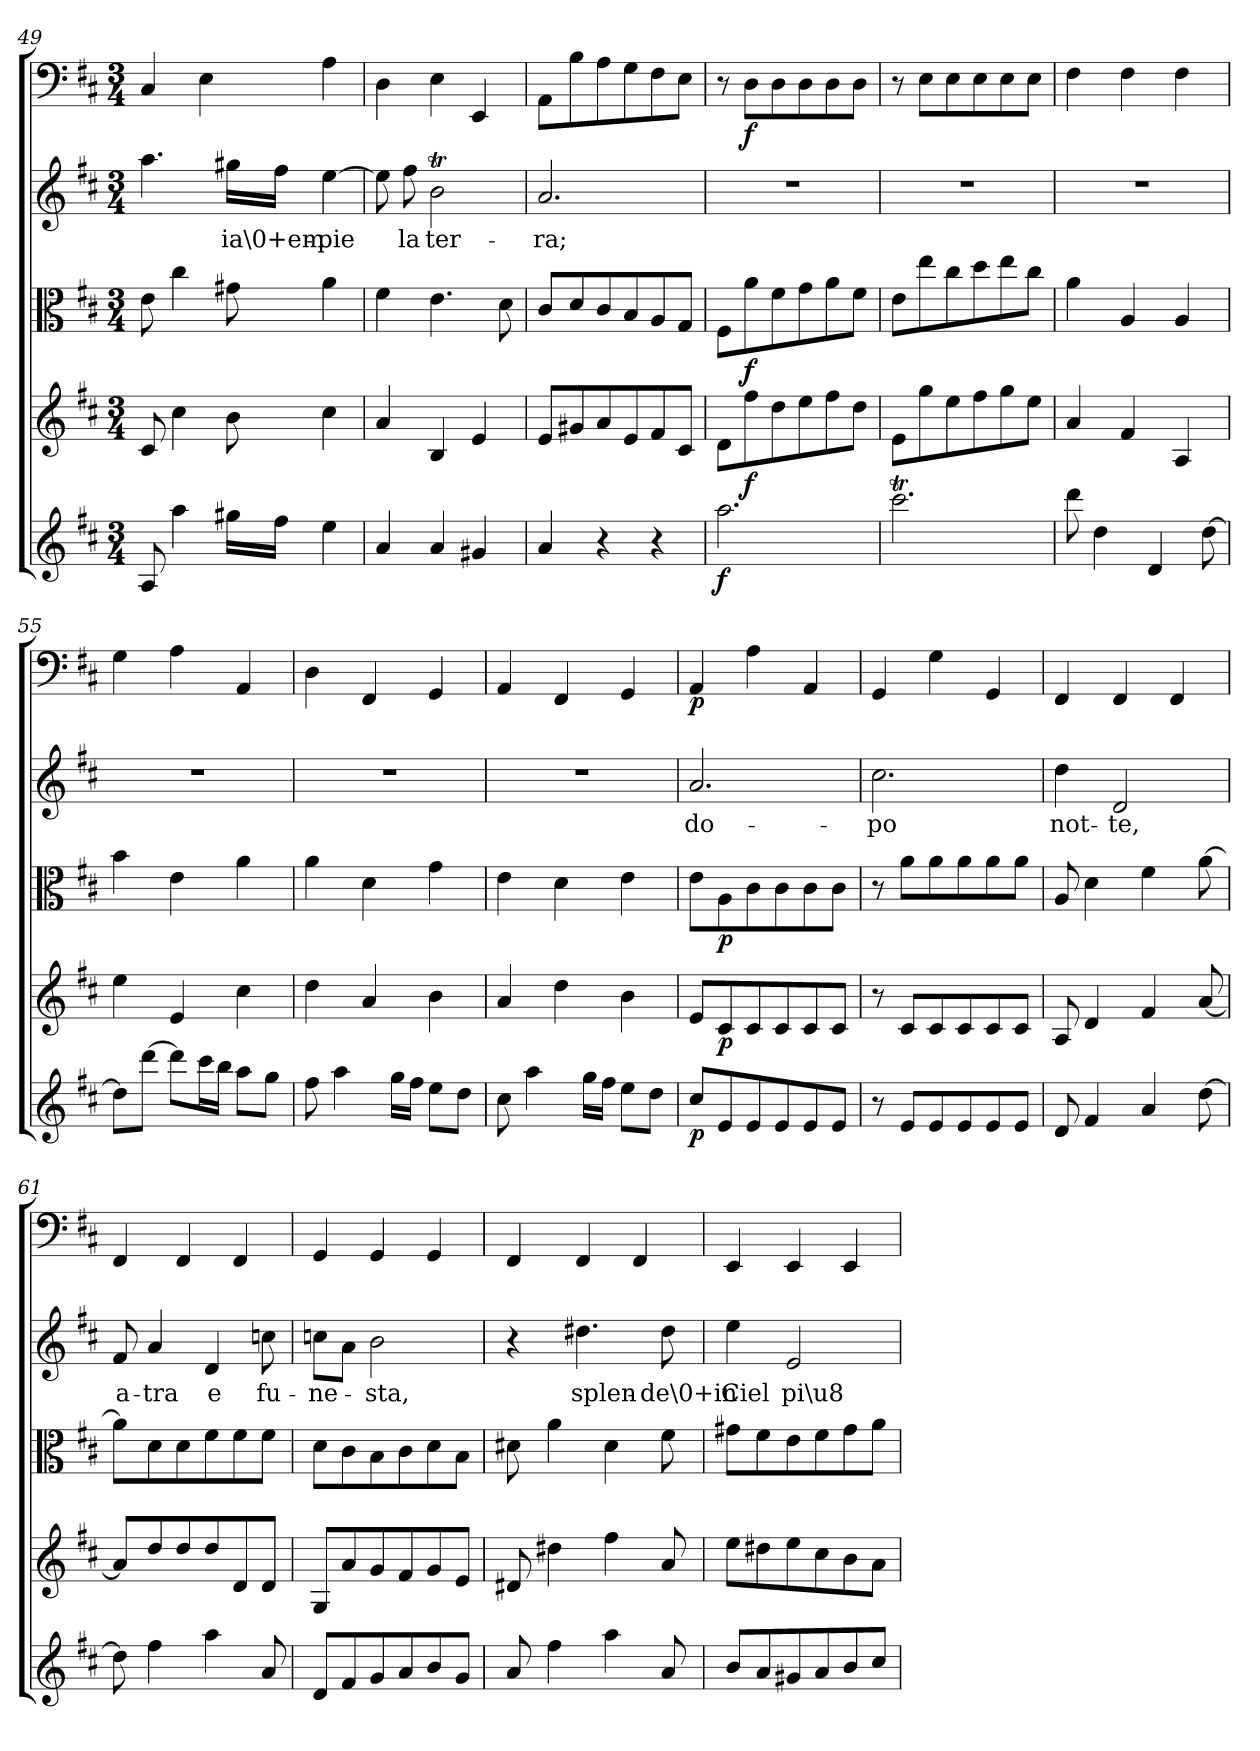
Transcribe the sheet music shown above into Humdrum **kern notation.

**kern	**dynam	**kern	**dynam	**kern	**dynam	**kern	**text	**kern	**dynam
*part5	*part5	*part4	*part4	*part3	*part3	*part2	*part2	*part1	*part1
*staff5	*staff5	*staff4	*staff4	*staff3	*staff3	*staff2	*staff2	*staff1	*staff1
*clefG2	*	*clefG2	*	*clefC3	*	*clefG2	*	*clefF4	*
*k[f#c#]	*	*k[f#c#]	*	*k[f#c#]	*	*k[f#c#]	*	*k[f#c#]	*
*D:	*	*D:	*	*D:	*	*D:	*	*D:	*
*M3/4	*	*M3/4	*	*M3/4	*	*M3/4	*	*M3/4	*
=49	=49	=49	=49	=49	=49	=49	=49	=49	=49
8A/	.	8c#/	.	8e\	.	4.aa\	.	4C#/	.
4aa\	.	4cc#\	.	4cc#\	.	.	.	.	.
.	.	.	.	.	.	.	.	4E\	.
16gg#X\LL	.	8b\	.	8g#X\	.	16gg#X\LL	-ia\0+em-	.	.
16ff#\JJ	.	.	.	.	.	16ff#\JJ	.	.	.
4ee\	.	4cc#\	.	4a\	.	[4ee\	-pie	4A\	.
=50	=50	=50	=50	=50	=50	=50	=50	=50	=50
4a/	.	4a/	.	4f#\	.	8ee\]	.	4D\	.
.	.	.	.	.	.	8ff#\	la	.	.
4a/	.	4B/	.	4.e\	.	2bT\	ter-	4E\	.
4g#X/	.	4e/	.	.	.	.	.	4EE/	.
.	.	.	.	8d\	.	.	.	.	.
=51	=51	=51	=51	=51	=51	=51	=51	=51	=51
4a/	.	8e/L	.	8c#/L	.	2.a/	-ra;	8AA\L	.
.	.	8g#X/	.	8d/	.	.	.	8B\	.
4r	.	8a/	.	8c#/	.	.	.	8A\	.
.	.	8e/	.	8B/	.	.	.	8G\	.
4r	.	8f#/	.	8A/	.	.	.	8F#\	.
.	.	8c#/J	.	8G/J	.	.	.	8E\J	.
=52	=52	=52	=52	=52	=52	=52	=52	=52	=52
2.aa\	f	8d\L	.	8F#\L	.	2.r	.	8r	.
.	.	8ff#\	f	8a\	f	.	.	8D\L	f
.	.	8dd\	.	8f#\	.	.	.	8D\	.
.	.	8ee\	.	8g\	.	.	.	8D\	.
.	.	8ff#\	.	8a\	.	.	.	8D\	.
.	.	8dd\J	.	8f#\J	.	.	.	8D\J	.
=53	=53	=53	=53	=53	=53	=53	=53	=53	=53
2.ccc#t\	.	8e\L	.	8e\L	.	2.r	.	8r	.
.	.	8gg\	.	8ee\	.	.	.	8E\L	.
.	.	8ee\	.	8cc#\	.	.	.	8E\	.
.	.	8ff#\	.	8dd\	.	.	.	8E\	.
.	.	8gg\	.	8ee\	.	.	.	8E\	.
.	.	8ee\J	.	8cc#\J	.	.	.	8E\J	.
=54	=54	=54	=54	=54	=54	=54	=54	=54	=54
8ddd\	.	4a/	.	4a\	.	2.r	.	4F#\	.
4dd\	.	.	.	.	.	.	.	.	.
.	.	4f#/	.	4A/	.	.	.	4F#\	.
4d/	.	.	.	.	.	.	.	.	.
.	.	4A/	.	4A/	.	.	.	4F#\	.
[8dd\	.	.	.	.	.	.	.	.	.
=55	=55	=55	=55	=55	=55	=55	=55	=55	=55
8dd\L]	.	4ee\	.	4b\	.	2.r	.	4G\	.
[8ddd\J	.	.	.	.	.	.	.	.	.
8ddd\L]	.	4e/	.	4e\	.	.	.	4A\	.
16ccc#\L	.	.	.	.	.	.	.	.	.
16bb\JJ	.	.	.	.	.	.	.	.	.
8aa\L	.	4cc#\	.	4a\	.	.	.	4AA/	.
8gg\J	.	.	.	.	.	.	.	.	.
=56	=56	=56	=56	=56	=56	=56	=56	=56	=56
8ff#\	.	4dd\	.	4a\	.	2.r	.	4D\	.
4aa\	.	.	.	.	.	.	.	.	.
.	.	4a/	.	4d\	.	.	.	4FF#/	.
16gg\LL	.	.	.	.	.	.	.	.	.
16ff#\JJ	.	.	.	.	.	.	.	.	.
8ee\L	.	4b\	.	4g\	.	.	.	4GG/	.
8dd\J	.	.	.	.	.	.	.	.	.
=57	=57	=57	=57	=57	=57	=57	=57	=57	=57
8cc#\	.	4a/	.	4e\	.	2.r	.	4AA/	.
4aa\	.	.	.	.	.	.	.	.	.
.	.	4dd\	.	4d\	.	.	.	4FF#/	.
16gg\LL	.	.	.	.	.	.	.	.	.
16ff#\JJ	.	.	.	.	.	.	.	.	.
8ee\L	.	4b\	.	4e\	.	.	.	4GG/	.
8dd\J	.	.	.	.	.	.	.	.	.
=58	=58	=58	=58	=58	=58	=58	=58	=58	=58
8cc#/L	p	8e/L	.	8e\L	.	2.a/	do-	4AA/	p
8e/	.	8c#/	p	8A\	p	.	.	.	.
8e/	.	8c#/	.	8c#\	.	.	.	4A\	.
8e/	.	8c#/	.	8c#\	.	.	.	.	.
8e/	.	8c#/	.	8c#\	.	.	.	4AA/	.
8e/J	.	8c#/J	.	8c#\J	.	.	.	.	.
=59	=59	=59	=59	=59	=59	=59	=59	=59	=59
8r	.	8r	.	8r	.	2.cc#\	-po	4GG/	.
8e/L	.	8c#/L	.	8a\L	.	.	.	.	.
8e/	.	8c#/	.	8a\	.	.	.	4G\	.
8e/	.	8c#/	.	8a\	.	.	.	.	.
8e/	.	8c#/	.	8a\	.	.	.	4GG/	.
8e/J	.	8c#/J	.	8a\J	.	.	.	.	.
=60	=60	=60	=60	=60	=60	=60	=60	=60	=60
8d/	.	8A/	.	8A/	.	4dd\	not-	4FF#/	.
4f#/	.	4d/	.	4d\	.	.	.	.	.
.	.	.	.	.	.	2d/	-te,	4FF#/	.
4a/	.	4f#/	.	4f#\	.	.	.	.	.
.	.	.	.	.	.	.	.	4FF#/	.
[8dd\	.	[8a/	.	[8a\	.	.	.	.	.
=61	=61	=61	=61	=61	=61	=61	=61	=61	=61
8dd\]	.	8a/L]	.	8a\L]	.	8f#/	a-	4FF#/	.
4ff#\	.	8dd/	.	8d\	.	4a/	-tra	.	.
.	.	8dd/	.	8d\	.	.	.	4FF#/	.
4aa\	.	8dd/	.	8f#\	.	4d/	e	.	.
.	.	8d/	.	8f#\	.	.	.	4FF#/	.
8a/	.	8d/J	.	8f#\J	.	8ccn\	fu-	.	.
=62	=62	=62	=62	=62	=62	=62	=62	=62	=62
8d/L	.	8G/L	.	8d\L	.	8ccn\L	-ne-	4GG/	.
8f#/	.	8a/	.	8c#\	.	8a\J	.	.	.
8g/	.	8g/	.	8B\	.	2b\	-sta,	4GG/	.
8a/	.	8f#/	.	8c#\	.	.	.	.	.
8b/	.	8g/	.	8d\	.	.	.	4GG/	.
8g/J	.	8e/J	.	8B\J	.	.	.	.	.
=63	=63	=63	=63	=63	=63	=63	=63	=63	=63
8a/	.	8d#X/	.	8d#X\	.	4r	.	4FF#/	.
4ff#\	.	4dd#X\	.	4a\	.	.	.	.	.
.	.	.	.	.	.	4.dd#X\	splen-	4FF#/	.
4aa\	.	4ff#\	.	4d#\	.	.	.	.	.
.	.	.	.	.	.	.	.	4FF#/	.
8a/	.	8a/	.	8f#\	.	8dd#\	-de\0+in	.	.
=64	=64	=64	=64	=64	=64	=64	=64	=64	=64
8b/L	.	8ee\L	.	8g#X\L	.	4ee\	Ciel	4EE/	.
8a/	.	8dd#X\	.	8f#\	.	.	.	.	.
8g#X/	.	8ee\	.	8e\	.	2e/	pi\u8	4EE/	.
8a/	.	8cc#\	.	8f#\	.	.	.	.	.
8b/	.	8b\	.	8g#\	.	.	.	4EE/	.
8cc#/J	.	8a\J	.	8a\J	.	.	.	.	.
=	=	=	=	=	=	=	=	=	=
*-	*-	*-	*-	*-	*-	*-	*-	*-	*-
